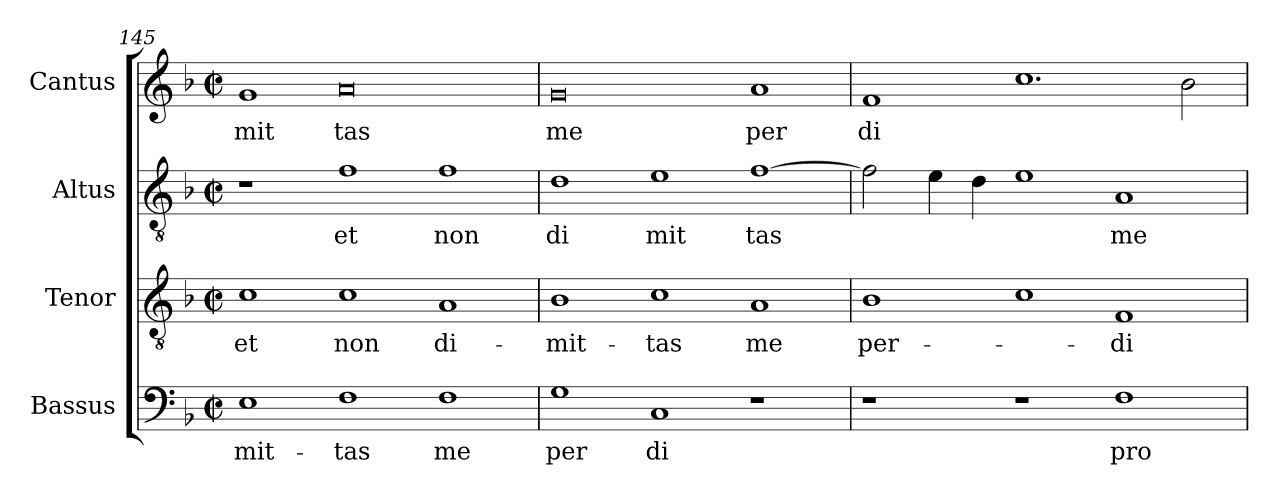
**kern	**text	**kern	**text	**kern	**text	**kern	**text
*part4	*part4	*part3	*part3	*part2	*part2	*part1	*part1
*staff4	*staff4	*staff3	*staff3	*staff2	*staff2	*staff1	*staff1
*I"Bassus	*	*I"Tenor	*	*I"Altus	*	*I"Cantus	*
*clefF4	*	*clefGv2	*	*clefGv2	*	*clefG2	*
*k[b-]	*	*k[b-]	*	*k[b-]	*	*k[b-]	*
*F:	*	*F:	*	*F:	*	*F:	*
*M2/2	*	*M2/2	*	*M2/2	*	*M2/2	*
*met(c|)	*	*met(c|)	*	*met(c|)	*	*met(c|)	*
=145	=145	=145	=145	=145	=145	=145	=145
!	!LO:LY:b:cj	!	!LO:LY:b:cj	!	!	!	!LO:LY:b:cj
1E	-mit-	1c	et	1r	.	1g	mit
!	!LO:LY:b:cj	!	!LO:LY:b:cj	!	!LO:LY:b:cj	!	!LO:LY:b:cj
1F	-tas	1c	non	1f	et	0a	tas
!	!LO:LY:b:cj	!	!LO:LY:b:cj	!	!LO:LY:b:cj	!	!
1F	me	1A	di-	1f	non	.	.
!!LO:LB:g=z
=146	=146	=146	=146	=146	=146	=146	=146
!	!LO:LY:b:cj	!	!LO:LY:b:cj	!	!LO:LY:b:cj	!	!LO:LY:b:cj
1G	per	1B-	-mit-	1d	di	0g	me
!	!LO:LY:b:cj	!	!LO:LY:b:cj	!	!LO:LY:b:cj	!	!
1C	di	1c	-tas	1e	mit	.	.
!	!	!	!LO:LY:b:cj	!	!LO:LY:b:cj	!	!LO:LY:b:cj
1r	.	1A	me	[>1f	tas	1a	per
=147	=147	=147	=147	=147	=147	=147	=147
!	!	!	!LO:LY:b:cj	!	!	!	!LO:LY:b:cj
1r	.	1B-	per-	2f\]	.	1f	di
.	.	.	.	4e\	.	.	.
.	.	.	.	4d\	.	.	.
1r	.	1c	.	1e	.	1.cc	.
!	!LO:LY:b:cj	!	!LO:LY:b:cj	!	!LO:LY:b:cj	!	!
1F	pro	1F	-di	1A	me	.	.
.	.	.	.	.	.	2b-\	.
=	=	=	=	=	=	=	=
*-	*-	*-	*-	*-	*-	*-	*-
